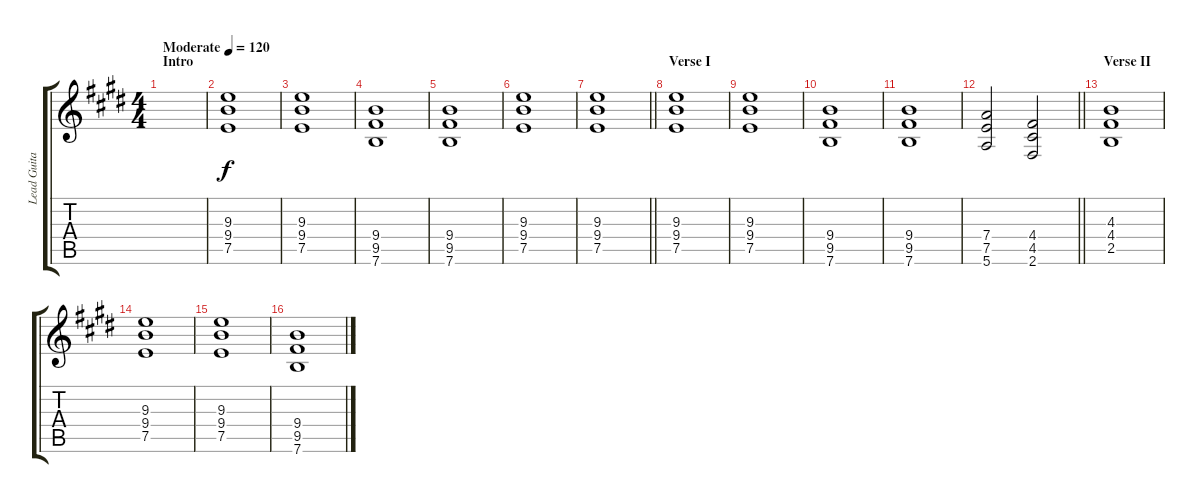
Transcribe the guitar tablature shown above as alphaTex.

\track ("Lead Guitar" "Lead Guita") {instrument distortionguitar}
\staff {score tabs}
\tuning (E4 B3 G3 D3 A2 E2) {hide}
\ts (4 4)
\section ("" "Intro")
\tempo (120 "Moderate")
\clef g2
\ks e
|
(9.3 9.4 7.5).1 |
(9.3 9.4 7.5).1 |
(9.4 9.5 7.6).1 |
(9.4 9.5 7.6).1 |
(9.3 9.4 7.5).1 |
\barLineRight lightlight
(9.3 9.4 7.5).1 |
\section ("" "Verse I")
(9.3 9.4 7.5).1 |
(9.3 9.4 7.5).1 |
(9.4 9.5 7.6).1 |
(9.4 9.5 7.6).1 |
\barLineRight lightlight
(7.4 7.5 5.6).2 (4.4 4.5 2.6).2 |
\section ("" "Verse II")
(4.3 4.4 2.5).1 |
(9.3 9.4 7.5).1 |
(9.3 9.4 7.5).1 |
(9.4 9.5 7.6).1
